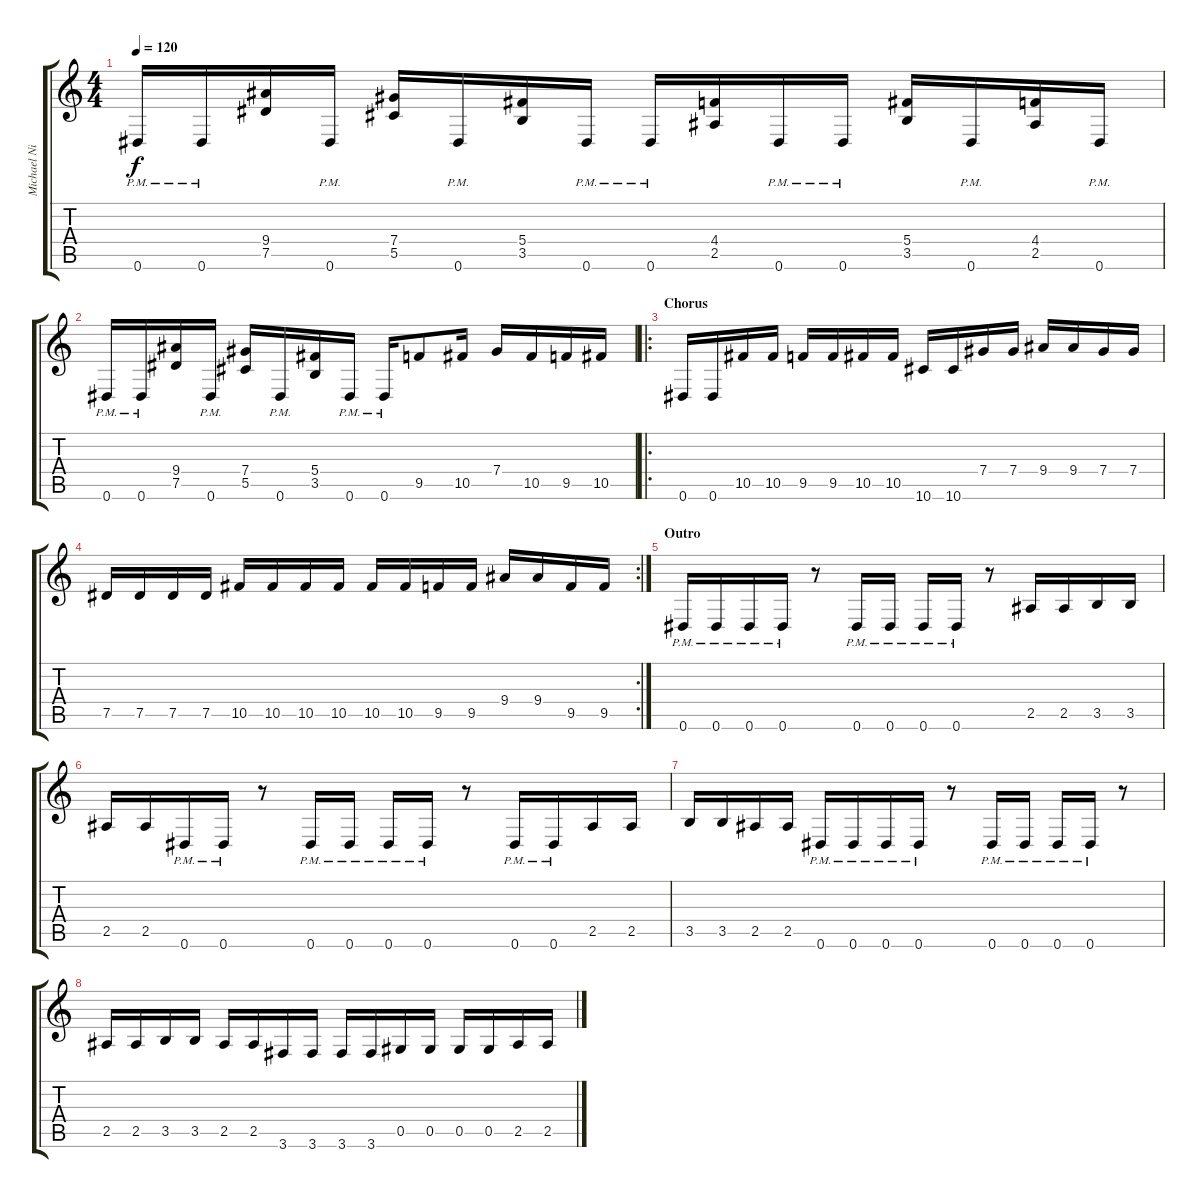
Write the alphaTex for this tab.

\track ("Michael Niklasson" "Michael Ni") {instrument distortionguitar}
\staff {score tabs}
\tuning (Eb4 Bb3 Gb3 Db3 Ab2 Eb2) {hide}
\ts (4 4)
\tempo 120
\clef g2
\ks c
0.6{pm}.16{dy f} 0.6{pm}.16 (9.4 7.5).16 0.6{pm}.16 (7.4 5.5).16 0.6{pm}.16 (5.4 3.5).16 0.6{pm}.16 0.6{pm}.16 (4.4 2.5).16 0.6{pm}.16 0.6{pm}.16 (5.4 3.5).16 0.6{pm}.16 (4.4 2.5).16 0.6{pm}.16 |
0.6{pm}.16 0.6{pm}.16 (9.4 7.5).16 0.6{pm}.16 (7.4 5.5).16 0.6{pm}.16 (5.4 3.5).16 0.6{pm}.16 0.6{pm}.16 9.5.8 10.5.16 7.4.16 10.5.16 9.5.16 10.5.16 |
\ro
\section ("" "Chorus")
0.6.16 0.6.16 10.5.16 10.5.16 9.5.16 9.5.16 10.5.16 10.5.16 10.6.16 10.6.16 7.4.16 7.4.16 9.4.16 9.4.16 7.4.16 7.4.16 |
\rc 2
7.5.16 7.5.16 7.5.16 7.5.16 10.5.16 10.5.16 10.5.16 10.5.16 10.5.16 10.5.16 9.5.16 9.5.16 9.4.16 9.4.16 9.5.16 9.5.16 |
\section ("" "Outro")
0.6{pm}.16 0.6{pm}.16 0.6{pm}.16 0.6{pm}.16 r.8 0.6{pm}.16 0.6{pm}.16 0.6{pm}.16 0.6{pm}.16 r.8 2.5.16 2.5.16 3.5.16 3.5.16 |
2.5.16 2.5.16 0.6{pm}.16 0.6{pm}.16 r.8 0.6{pm}.16 0.6{pm}.16 0.6{pm}.16 0.6{pm}.16 r.8 0.6{pm}.16 0.6{pm}.16 2.5.16 2.5.16 |
3.5.16 3.5.16 2.5.16 2.5.16 0.6{pm}.16 0.6{pm}.16 0.6{pm}.16 0.6{pm}.16 r.8 0.6{pm}.16 0.6{pm}.16 0.6{pm}.16 0.6{pm}.16 r.8 |
2.5.16 2.5.16 3.5.16 3.5.16 2.5.16 2.5.16 3.6.16 3.6.16 3.6.16 3.6.16 0.5.16 0.5.16 0.5.16 0.5.16 2.5.16 2.5.16
